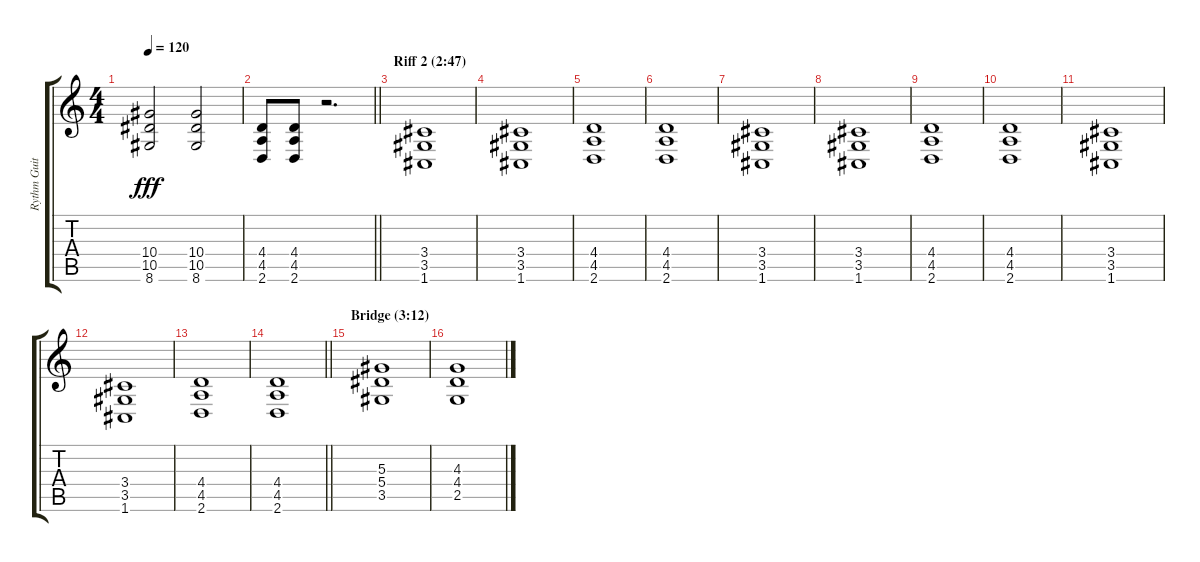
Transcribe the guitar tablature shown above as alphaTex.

\track ("Rythm Guitar" "Rythm Guit") {instrument distortionguitar}
\staff {score tabs}
\tuning (C4 G3 Eb3 Bb2 F2 C2) {hide}
\ts (4 4)
\tempo 120
\clef g2
\ks c
(10.4 10.5 8.6).2{dy fff} (10.4 10.5 8.6).2 |
\barLineRight lightlight
(4.4 4.5 2.6).8 (4.4 4.5 2.6).8 r.2{d} |
\section ("" "Riff 2 (2:47)")
(3.4 3.5 1.6).1{instrument distortionguitar} |
(3.4 3.5 1.6).1 |
(4.4 4.5 2.6).1 |
(4.4 4.5 2.6).1 |
(3.4 3.5 1.6).1 |
(3.4 3.5 1.6).1 |
(4.4 4.5 2.6).1 |
(4.4 4.5 2.6).1 |
(3.4 3.5 1.6).1{instrument distortionguitar} |
(3.4 3.5 1.6).1 |
(4.4 4.5 2.6).1 |
\barLineRight lightlight
(4.4 4.5 2.6).1 |
\section ("" "Bridge (3:12)")
(5.3 5.4 3.5).1 |
(4.3 4.4 2.5).1
